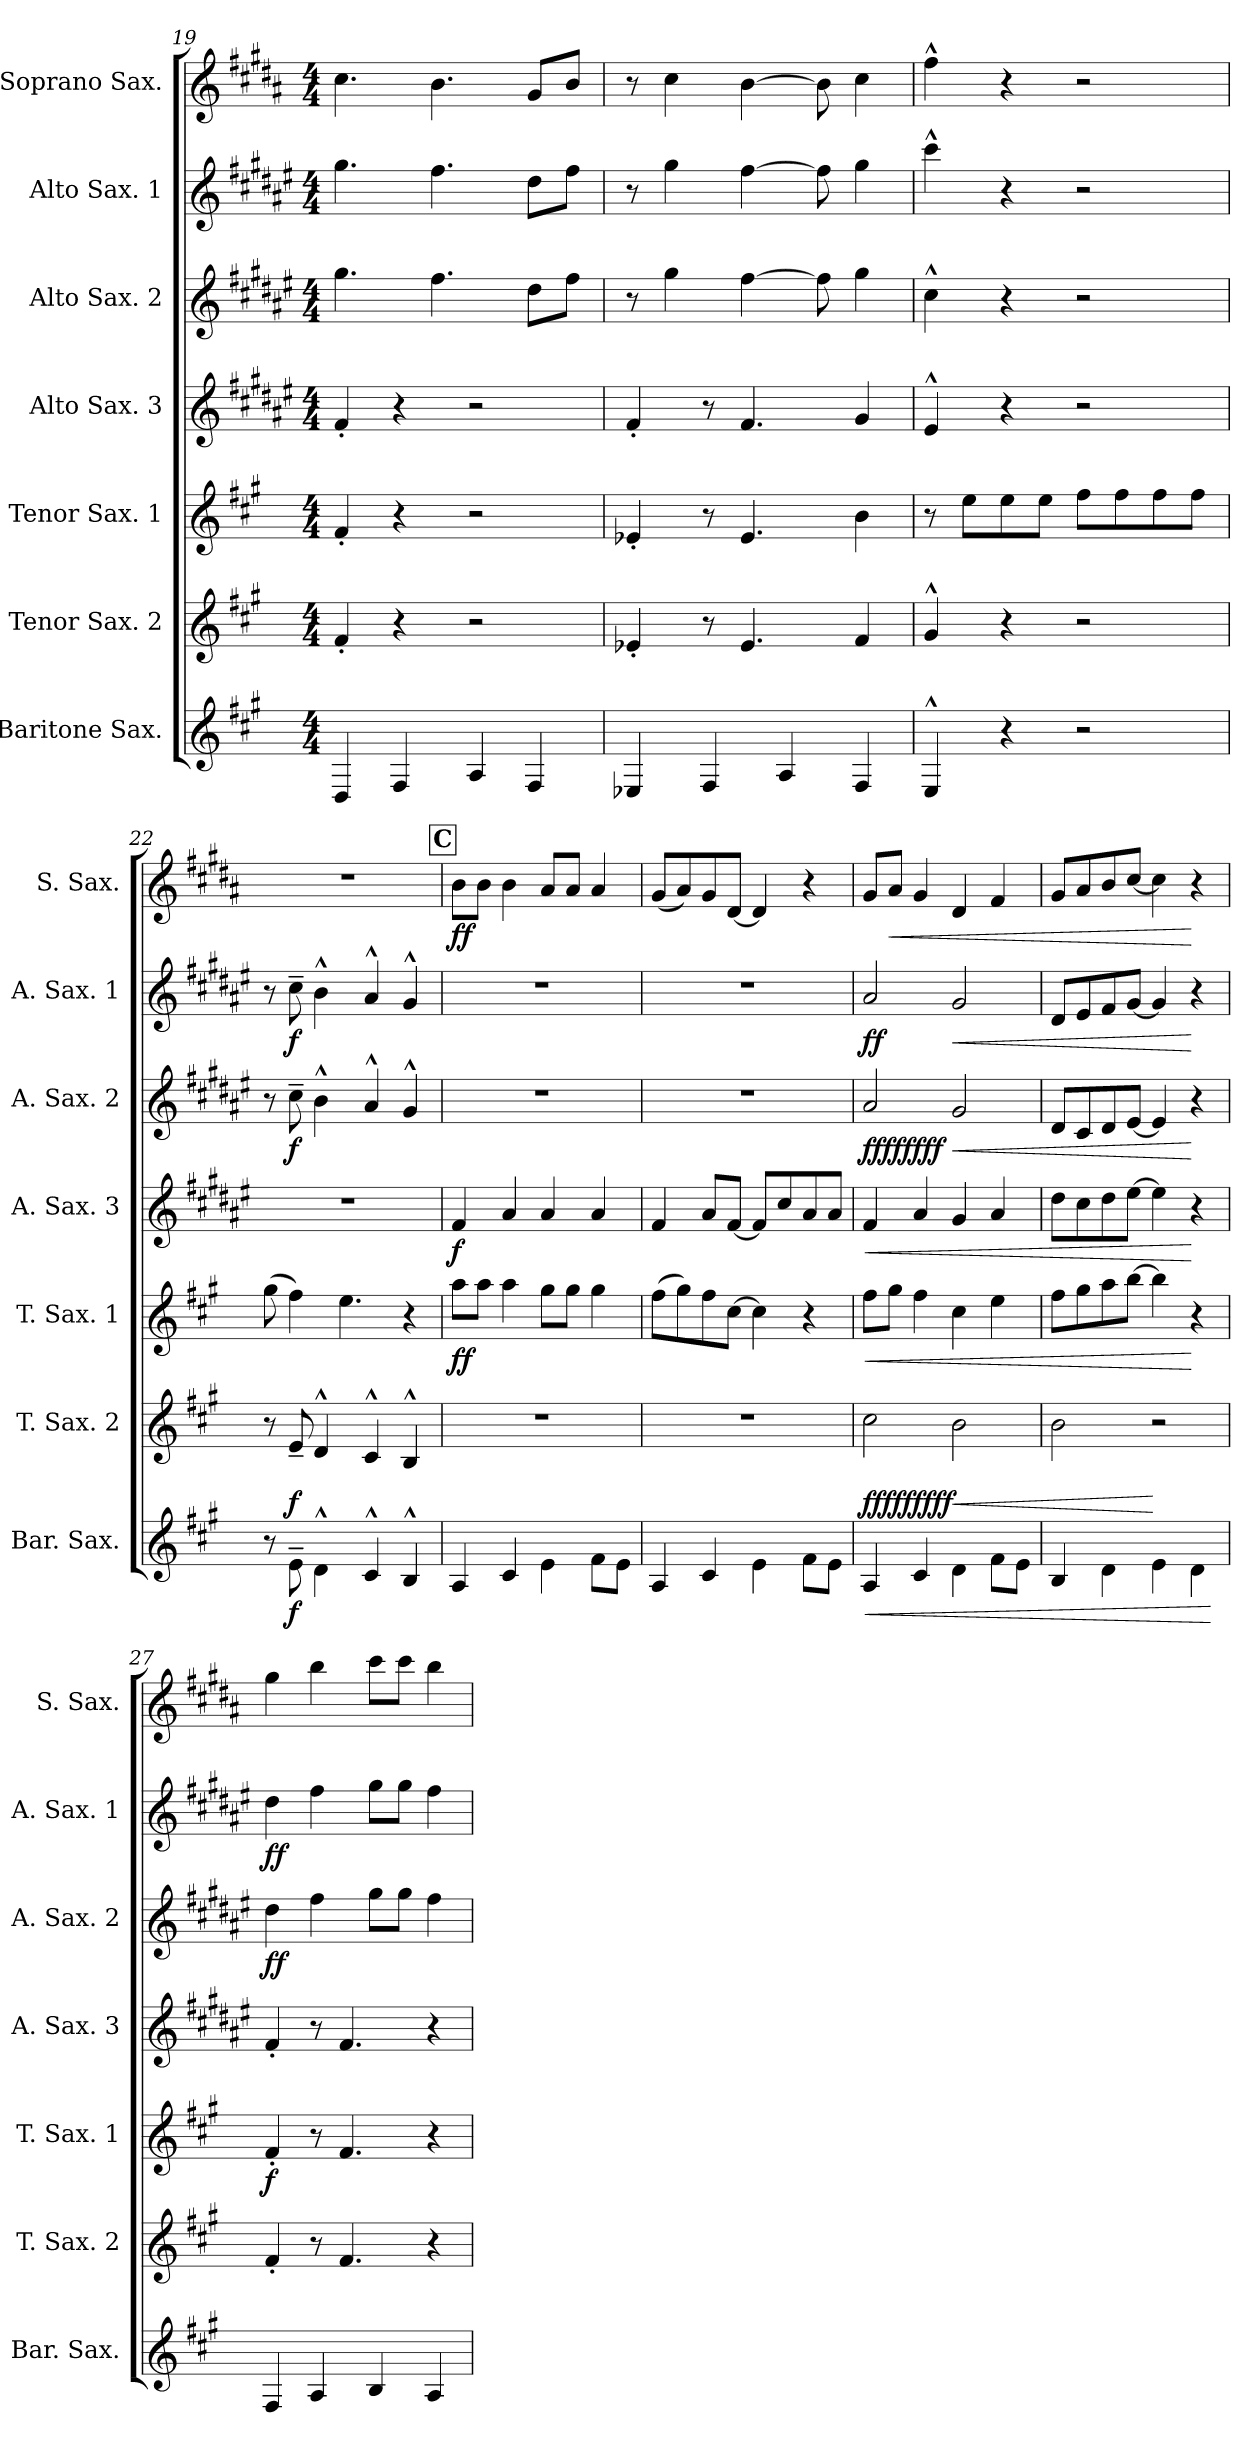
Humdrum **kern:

**kern	**dynam	**kern	**dynam	**kern	**dynam	**kern	**dynam	**kern	**dynam	**kern	**dynam	**kern	**dynam
*part7	*part7	*part6	*part6	*part5	*part5	*part4	*part4	*part3	*part3	*part2	*part2	*part1	*part1
*staff7	*staff7	*staff6	*staff6	*staff5	*staff5	*staff4	*staff4	*staff3	*staff3	*staff2	*staff2	*staff1	*staff1
*I"Baritone Sax.	*	*I"Tenor Sax. 2	*	*I"Tenor Sax. 1	*	*I"Alto Sax. 3	*	*I"Alto Sax. 2	*	*I"Alto Sax. 1	*	*I"Soprano Sax.	*
*I'Bar. Sax.	*	*I'T. Sax. 2	*	*I'T. Sax. 1	*	*I'A. Sax. 3	*	*I'A. Sax. 2	*	*I'A. Sax. 1	*	*I'S. Sax.	*
*clefG2	*	*clefG2	*	*clefG2	*	*clefG2	*	*clefG2	*	*clefG2	*	*clefG2	*
*ITrd12c21	*	*ITrd8c14	*	*ITrd8c14	*	*ITrd5c9	*	*ITrd5c9	*	*ITrd5c9	*	*ITrd1c2	*
*k[f#c#g#]	*	*k[f#c#g#]	*	*k[f#c#g#]	*	*k[f#c#g#]	*	*k[f#c#g#]	*	*k[f#c#g#]	*	*k[f#c#g#]	*
*M4/4	*	*M4/4	*	*M4/4	*	*M4/4	*	*M4/4	*	*M4/4	*	*M4/4	*
=19	=19	=19	=19	=19	=19	=19	=19	=19	=19	=19	=19	=19	=19
4DD/	.	4F#'/	.	4F#'/	.	4A'/	.	4.b\	.	4.b\	.	4.b\	.
4FF#/	.	4r	.	4r	.	4r	.	.	.	.	.	.	.
.	.	.	.	.	.	.	.	4.a\	.	4.a\	.	4.a\	.
4AA/	.	2r	.	2r	.	2r	.	.	.	.	.	.	.
4FF#/	.	.	.	.	.	.	.	8f#\L	.	8f#\L	.	8f#/L	.
.	.	.	.	.	.	.	.	8a\J	.	8a\J	.	8a/J	.
=20	=20	=20	=20	=20	=20	=20	=20	=20	=20	=20	=20	=20	=20
4EE-X/	.	4E-X'/	.	4E-X'/	.	4A'/	.	8r	.	8r	.	8r	.
.	.	.	.	.	.	.	.	4b\	.	4b\	.	4b\	.
4FF#/	.	8r	.	8r	.	8r	.	.	.	.	.	.	.
.	.	4.E-/	.	4.E-/	.	4.A/	.	[4a\	.	[4a\	.	[4a\	.
4AA/	.	.	.	.	.	.	.	.	.	.	.	.	.
.	.	.	.	.	.	.	.	8a\]	.	8a\]	.	8a\]	.
4FF#/	.	4F#/	.	4B\	.	4B/	.	4b\	.	4b\	.	4b\	.
=21	=21	=21	=21	=21	=21	=21	=21	=21	=21	=21	=21	=21	=21
4EE^^/	.	4G#^^/	.	8r	.	4G#^^/	.	4e^^\	.	4ee^^\	.	4ee^^\	.
.	.	.	.	8e\L	.	.	.	.	.	.	.	.	.
4r	.	4r	.	8e\	.	4r	.	4r	.	4r	.	4r	.
.	.	.	.	8e\J	.	.	.	.	.	.	.	.	.
2r	.	2r	.	8f#\L	.	2r	.	2r	.	2r	.	2r	.
.	.	.	.	8f#\	.	.	.	.	.	.	.	.	.
.	.	.	.	8f#\	.	.	.	.	.	.	.	.	.
.	.	.	.	8f#\J	.	.	.	.	.	.	.	.	.
!!LO:PB:g=z
=22	=22	=22	=22	=22	=22	=22	=22	=22	=22	=22	=22	=22	=22
8r	.	8r	.	(8g#\	.	1r	.	8r	.	8r	.	1r	.
!	!LO:DY:b	!	!LO:DY:b	!	!	!	!	!	!LO:DY:b	!	!LO:DY:b	!	!
8E~\	f	8E~/	f	4f#\)	.	.	.	8e~\	f	8e~\	f	.	.
4D^^\	.	4D^^/	.	.	.	.	.	4d^^\	.	4d^^\	.	.	.
.	.	.	.	4.e\	.	.	.	.	.	.	.	.	.
4C#^^/	.	4C#^^/	.	.	.	.	.	4c#^^/	.	4c#^^/	.	.	.
4BB^^/	.	4BB^^/	.	4r	.	.	.	4B^^/	.	4B^^/	.	.	.
!!LO:REH:place=s1:a:B:fs=14:t=C
=23	=23	=23	=23	=23	=23	=23	=23	=23	=23	=23	=23	=23	=23
!	!	!	!	!	!LO:DY:b	!	!LO:DY:b	!	!	!	!	!	!LO:DY:b
4AA/	.	1r	.	8a\L	ff	4A/	f	1r	.	1r	.	8a\L	ff
.	.	.	.	8a\J	.	.	.	.	.	.	.	8a\J	.
4C#/	.	.	.	4a\	.	4c#/	.	.	.	.	.	4a\	.
4E\	.	.	.	8g#\L	.	4c#/	.	.	.	.	.	8g#/L	.
.	.	.	.	8g#\J	.	.	.	.	.	.	.	8g#/J	.
8F#\L	.	.	.	4g#\	.	4c#/	.	.	.	.	.	4g#/	.
8E\J	.	.	.	.	.	.	.	.	.	.	.	.	.
=24	=24	=24	=24	=24	=24	=24	=24	=24	=24	=24	=24	=24	=24
4AA/	.	1r	.	(8f#\L	.	4A/	.	1r	.	1r	.	(8f#/L	.
.	.	.	.	8g#\)	.	.	.	.	.	.	.	8g#/)	.
4C#/	.	.	.	8f#\	.	8c#/L	.	.	.	.	.	8f#/	.
.	.	.	.	[8c#\J	.	[8A/J	.	.	.	.	.	[8c#/J	.
4E\	.	.	.	4c#\]	.	8A/L]	.	.	.	.	.	4c#/]	.
.	.	.	.	.	.	8e/	.	.	.	.	.	.	.
8F#\L	.	.	.	4r	.	8c#/	.	.	.	.	.	4r	.
8E\J	.	.	.	.	.	8c#/J	.	.	.	.	.	.	.
=25	=25	=25	=25	=25	=25	=25	=25	=25	=25	=25	=25	=25	=25
!	!LO:HP:b	!	!LO:DY:b	!	!LO:HP:b	!	!LO:HP:b	!	!	!	!	!	!
!	!	!	!LO:DY:n=1:b	!	!	!	!	!	!	!	!	!	!
!	!	!	!LO:DY:n=2:b	!	!	!	!	!	!	!	!	!	!
!	!	!	!LO:DY:n=3:b	!	!	!	!	!	!	!	!	!	!
!	!	!	!LO:DY:n=4:b	!	!	!	!	!	!	!	!	!	!
!	!	!	!LO:DY:n=5:b	!	!	!	!	!	!	!	!	!	!
!	!	!	!LO:DY:n=6:b	!	!	!	!	!	!	!	!	!	!
!	!	!	!LO:DY:n=7:b	!	!	!	!	!	!	!	!	!	!
!	!	!	!LO:DY:n=8:b	!	!	!	!	!	!LO:DY:b	!	!	!	!
!	!	!	!	!	!	!	!	!	!LO:DY:n=1:b	!	!	!	!
!	!	!	!	!	!	!	!	!	!LO:DY:n=2:b	!	!	!	!
!	!	!	!	!	!	!	!	!	!LO:DY:n=3:b	!	!	!	!
!	!	!	!	!	!	!	!	!	!LO:DY:n=4:b	!	!	!	!
!	!	!	!	!	!	!	!	!	!LO:DY:n=5:b	!	!	!	!
!	!	!	!	!	!	!	!	!	!LO:DY:n=6:b	!	!	!	!
!	!	!	!	!	!	!	!	!	!LO:DY:n=7:b	!	!LO:DY:b	!	!
!	!	!	!	!	!	!	!	!	!	!	!LO:DY:n=1:b	!	!
4AA/	<	2c#\	f f f f f f f f f	8f#\L	<	4A/	<	2c#/	f f f f f f f f	2c#/	f f	8f#/L	.
!	!	!	!	!	!	!	!	!	!	!	!	!	!LO:HP:b
.	.	.	.	8g#\J	.	.	.	.	.	.	.	8g#/J	<
4C#/	.	.	.	4f#\	.	4c#/	.	.	.	.	.	4f#/	.
!	!	!	!LO:HP:b	!	!	!	!	!	!LO:HP:b	!	!LO:HP:b	!	!
4D\	.	2B\	<	4c#\	.	4B/	.	2B/	<	2B/	<	4c#/	.
8F#\L	.	.	.	4e\	.	4c#/	.	.	.	.	.	4e/	.
8E\J	.	.	.	.	.	.	.	.	.	.	.	.	.
=26	=26	=26	=26	=26	=26	=26	=26	=26	=26	=26	=26	=26	=26
4BB/	.	2B\	.	8f#\L	.	8f#\L	.	8F#/L	.	8F#/L	.	8f#/L	.
.	.	.	.	8g#\	.	8e\	.	8E/	.	8G#/	.	8g#/	.
4D\	.	.	.	8a\	.	8f#\	.	8F#/	.	8A/	.	8a/	.
.	.	.	.	[8b\J	.	[8g#\J	.	[8G#/J	.	[8B/J	.	[8b/J	.
4E\	.	2r	[	4b\]	.	4g#\]	.	4G#/]	.	4B/]	.	4b\]	.
4D\	.	.	.	4r	[	4r	[	4r	[	4r	[	4r	[
.	[	.	.	.	.	.	.	.	.	.	.	.	.
=27	=27	=27	=27	=27	=27	=27	=27	=27	=27	=27	=27	=27	=27
!	!	!	!	!	!LO:DY:b	!	!	!	!LO:DY:b	!	!LO:DY:b	!	!
4FF#/	.	4F#'/	.	4F#'/	f	4A'/	.	4f#\	ff	4f#\	ff	4ff#\	.
4AA/	.	8r	.	8r	.	8r	.	4a\	.	4a\	.	4aa\	.
.	.	4.F#/	.	4.F#/	.	4.A/	.	.	.	.	.	.	.
4BB/	.	.	.	.	.	.	.	8b\L	.	8b\L	.	8bb\L	.
.	.	.	.	.	.	.	.	8b\J	.	8b\J	.	8bb\J	.
4AA/	.	4r	.	4r	.	4r	.	4a\	.	4a\	.	4aa\	.
=	=	=	=	=	=	=	=	=	=	=	=	=	=
*-	*-	*-	*-	*-	*-	*-	*-	*-	*-	*-	*-	*-	*-
